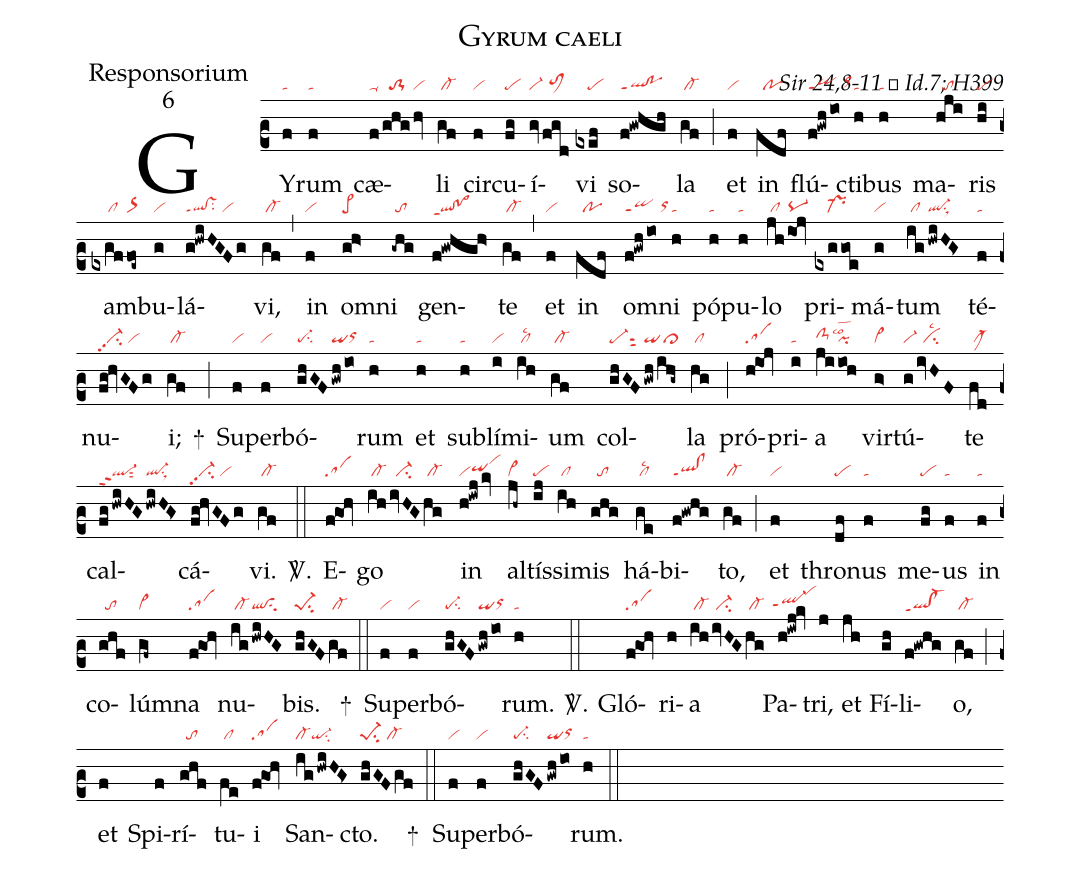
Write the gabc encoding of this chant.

name:Gyrum caeli;
office-part:Responsorium;
mode:6;
commentary:Sir 24,8-11 ꝟ Id.7; H399;
nabc-lines:1;
%%
(c2)
GY(f|ta)rum(f|ta) cæ(f|ta-|/ghg|//to-1|hv|vi)li(gf|/cl-) cir(f|vi)cu(fg|pe)í(gv|vi-|fgd|//toM1hh)vi(exef|////pe) so(f!gwhgh|ql!poppt1)la(gf|/cl-) (;)
et(f|vi) in(fdf|//po) flú(f!gwh/io|qippt1/orhi)cti(h|ta)bus(h|ta) ma(hji|//to)ris(hi|pe) am(exgf|/////cl|foe~|or>)bu(g|vi)lá(g!hwiHGFg|ql!vsppt1su2/vi)vi,(gf|/cl-) (,)
in(f|vi) om(gh>|pe>)ni(-ghg|/to) gen(f!gwhgh>|ql!po>ppt1)te(gf|/cl-) (,)
et(f|vi) in(fdf|//po) om(f!gwh/io|qippt1/orhh)ni(h|ta) pó(h|ta)pu(h|ta)lo(jh|/cl|ioj|pq-) pri(exggoe|////pr-)má(g|vi)tum(ig|/cl|hwiHG>|ql-su1sux1) té(f|ta)nu(fg!hvGFg|vi-pp2su2/vi)i;(gf|/cl-) +(;)
Su(f|vi)per(f|vi)bó(ghGF|pe-su2|gwh/io|qiorhh)rum(h|ta) et(h|ta) su(h|ta)blí(i|vi)mi(ih|/cllsc2)um(gf|/cl-) col(ghGF|pe-sut2|gwh|qi|/ihg~|//cl>)la(hg|/cl) (;)
pró(h!ioj|sa)pri(i|ta)a(ji|clS-hhlsco3|/ioh|pi) vir(g>|vi>)tú(g|vi-|ivHF|//cilsc2)te(fd|/clM-) cal(fghwiHG|ql-ppt2sut2|hwiHG>|ql-su1sux1)cá(fg!hvGFg|vi-pp2su2/vi)vi.(gf|/cl-) <sp>V/</sp>.(::)
E(f!goh|sa)go(ih|/cl-|ivHG|//ci-|hg|/cl-) in(h!iwj/kv|viqihhvihk) al(jh~|cl~)tís(ij|pe)si(ih|/cl)mis(ghg|//to) há(ge|/cllsc2)bi(f!gwhg|ql!clppt1)to,(gf|/cl-) (;)
et(f|vi) thro(df|pe)nus(f|ta) me(fg|pe)us(f|ta) in(f|ta) co(ghf|//to)lúm(gf~|cl~)na(f!goh|sa) nu(ig|/cl-|hwiHG|qlsu2)bis.(ghGF|pe-1su2|gf|/cl-) +(::)
Su(f|vi)per(f|vi)bó(ghGF|pe-su2|gwh/io|qiorhh)rum.(h|ta) <sp>V/</sp>.(::)
Gló(fgOh|sa)ri(h)a(ih|/cl-|ivHG|/ci-|hg|/cl-) Pa(h!iwj!kv|``ql-hgppt1`vihl)tri,(j) et(jh) Fí(gh)li(f!gwhg|qlhe!cl-heppt1)o,(gf|/cl-) (;)
et(f) Spi(f)rí(ghf|//to)tu(fe|/cl)i(fgOh|sa) San(ighwiHG>|cl-qi-su2)cto.(ghGFgf|pe-1su2/cl-) +(::)
Su(f|vi)per(f|vi)bó(ghGF|pe-su2|gwh/io|qiorhh)rum.(h|ta) (::)
